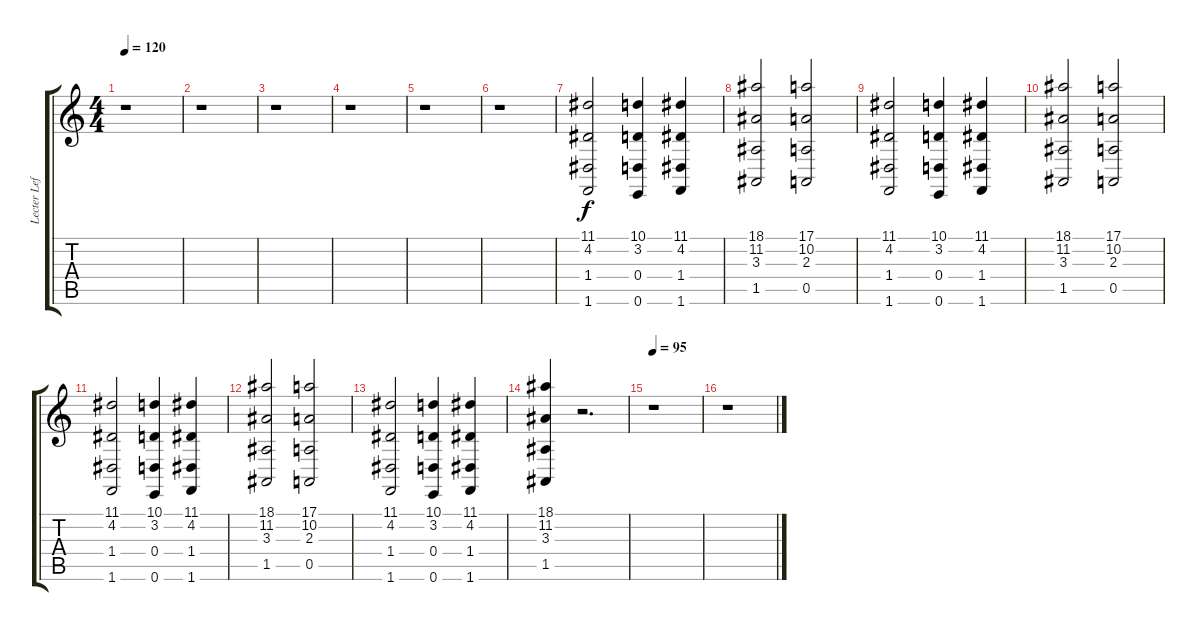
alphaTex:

\track ("Lecter Left" "Lecter Lef") {instrument orchestrahit}
\staff {score tabs}
\tuning (E4 B3 G3 D3 A2 E2) {hide}
\ts (4 4)
\tempo 120
\clef g2
\ks c
r.1{dy f} |
r.1 |
r.1 |
r.1 |
r.1 |
r.1 |
(11.1 4.2 1.4 1.6).2 (10.1 3.2 0.4 0.6).4 (11.1 4.2 1.4 1.6).4 |
(18.1 11.2 3.3 1.5).2 (17.1 10.2 2.3 0.5).2 |
(11.1 4.2 1.4 1.6).2 (10.1 3.2 0.4 0.6).4 (11.1 4.2 1.4 1.6).4 |
(18.1 11.2 3.3 1.5).2 (17.1 10.2 2.3 0.5).2 |
(11.1 4.2 1.4 1.6).2 (10.1 3.2 0.4 0.6).4 (11.1 4.2 1.4 1.6).4 |
(18.1 11.2 3.3 1.5).2 (17.1 10.2 2.3 0.5).2 |
(11.1 4.2 1.4 1.6).2 (10.1 3.2 0.4 0.6).4 (11.1 4.2 1.4 1.6).4 |
(18.1 11.2 3.3 1.5).4 r.2{d} |
\tempo 95
r.1 |
r.1
